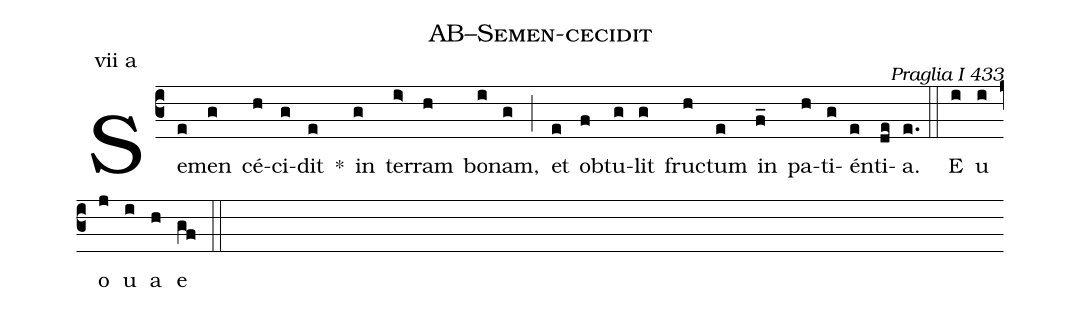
name: AB--Semen-cecidit;
commentary: Praglia I 433;
annotation: vii a;
%%
(c3) Se(e)men(g) cé(h)ci(g)dit(e) *() in(g) ter(i>)ram(h) bo(i)nam,(g) (;) et(e) ob(f)tu(g)lit(g) fru(h)ctum(e) in(f_) pa(h)ti(g)én(e)ti(de)a.(e.) (::) E(i) u(i) o(j) u(i) a(h) e(gf) (::)
